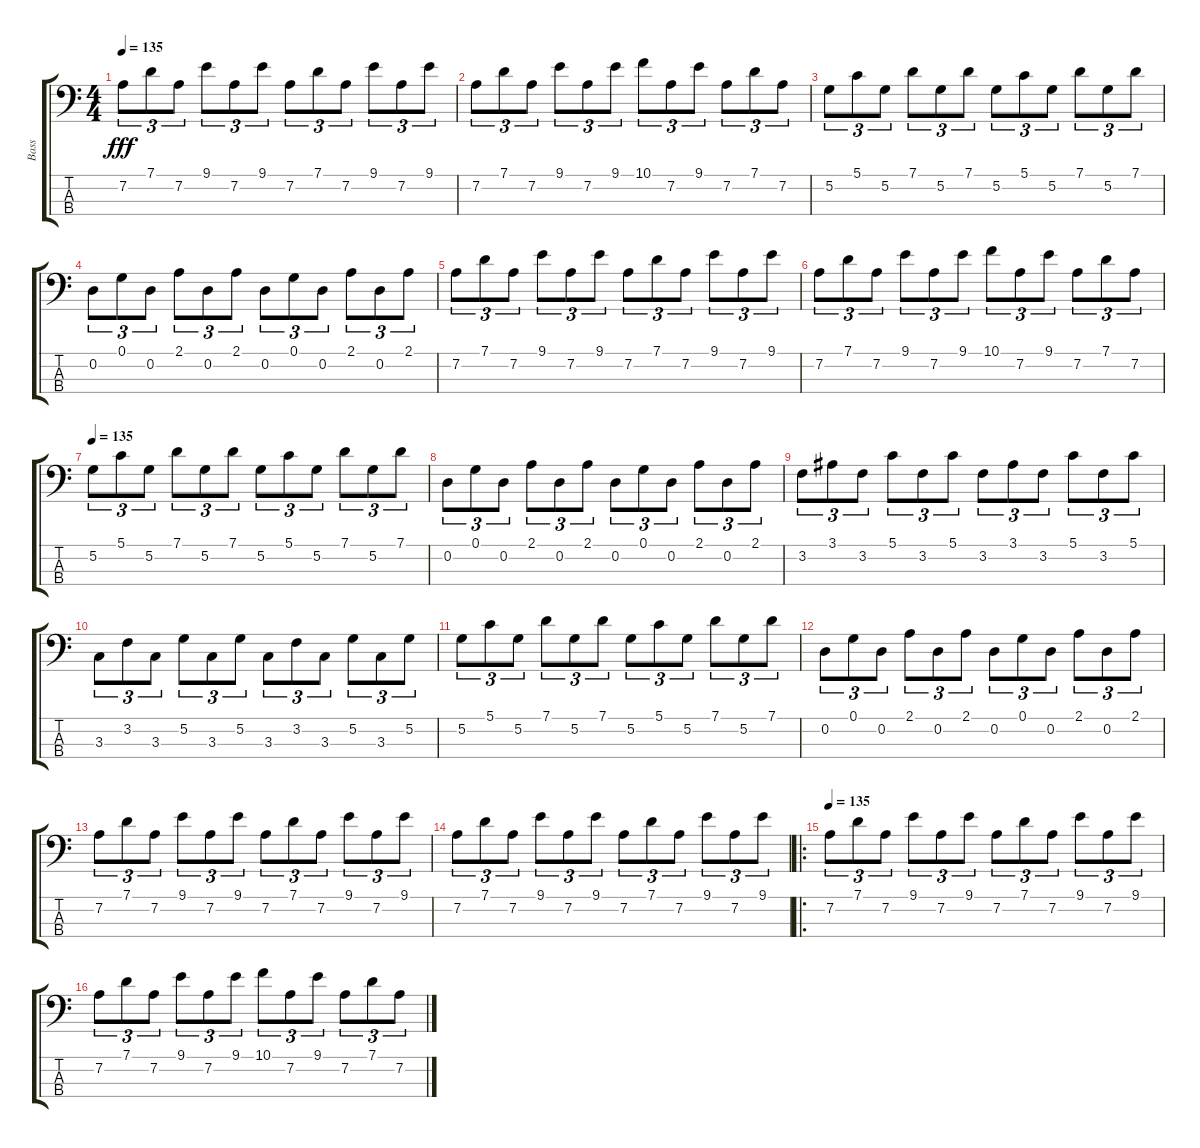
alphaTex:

\track ("Bass" "Bass") {instrument electricbassfinger}
\staff {score tabs}
\tuning (G2 D2 A1 E1) {hide}
\ts (4 4)
\tempo 135
\clef f4
\ks c
7.2.8{tu (3 2) dy fff} 7.1.8{tu (3 2)} 7.2.8{tu (3 2)} 9.1.8{tu (3 2)} 7.2.8{tu (3 2)} 9.1.8{tu (3 2)} 7.2.8{tu (3 2)} 7.1.8{tu (3 2)} 7.2.8{tu (3 2)} 9.1.8{tu (3 2)} 7.2.8{tu (3 2)} 9.1.8{tu (3 2)} |
7.2.8{tu (3 2)} 7.1.8{tu (3 2)} 7.2.8{tu (3 2)} 9.1.8{tu (3 2)} 7.2.8{tu (3 2)} 9.1.8{tu (3 2)} 10.1.8{tu (3 2)} 7.2.8{tu (3 2)} 9.1.8{tu (3 2)} 7.2.8{tu (3 2)} 7.1.8{tu (3 2)} 7.2.8{tu (3 2)} |
5.2.8{tu (3 2)} 5.1.8{tu (3 2)} 5.2.8{tu (3 2)} 7.1.8{tu (3 2)} 5.2.8{tu (3 2)} 7.1.8{tu (3 2)} 5.2.8{tu (3 2)} 5.1.8{tu (3 2)} 5.2.8{tu (3 2)} 7.1.8{tu (3 2)} 5.2.8{tu (3 2)} 7.1.8{tu (3 2)} |
0.2.8{tu (3 2)} 0.1.8{tu (3 2)} 0.2.8{tu (3 2)} 2.1.8{tu (3 2)} 0.2.8{tu (3 2)} 2.1.8{tu (3 2)} 0.2.8{tu (3 2)} 0.1.8{tu (3 2)} 0.2.8{tu (3 2)} 2.1.8{tu (3 2)} 0.2.8{tu (3 2)} 2.1.8{tu (3 2)} |
7.2.8{tu (3 2)} 7.1.8{tu (3 2)} 7.2.8{tu (3 2)} 9.1.8{tu (3 2)} 7.2.8{tu (3 2)} 9.1.8{tu (3 2)} 7.2.8{tu (3 2)} 7.1.8{tu (3 2)} 7.2.8{tu (3 2)} 9.1.8{tu (3 2)} 7.2.8{tu (3 2)} 9.1.8{tu (3 2)} |
7.2.8{tu (3 2)} 7.1.8{tu (3 2)} 7.2.8{tu (3 2)} 9.1.8{tu (3 2)} 7.2.8{tu (3 2)} 9.1.8{tu (3 2)} 10.1.8{tu (3 2)} 7.2.8{tu (3 2)} 9.1.8{tu (3 2)} 7.2.8{tu (3 2)} 7.1.8{tu (3 2)} 7.2.8{tu (3 2)} |
\tempo 135
5.2.8{tu (3 2)} 5.1.8{tu (3 2)} 5.2.8{tu (3 2)} 7.1.8{tu (3 2)} 5.2.8{tu (3 2)} 7.1.8{tu (3 2)} 5.2.8{tu (3 2)} 5.1.8{tu (3 2)} 5.2.8{tu (3 2)} 7.1.8{tu (3 2)} 5.2.8{tu (3 2)} 7.1.8{tu (3 2)} |
0.2.8{tu (3 2)} 0.1.8{tu (3 2)} 0.2.8{tu (3 2)} 2.1.8{tu (3 2)} 0.2.8{tu (3 2)} 2.1.8{tu (3 2)} 0.2.8{tu (3 2)} 0.1.8{tu (3 2)} 0.2.8{tu (3 2)} 2.1.8{tu (3 2)} 0.2.8{tu (3 2)} 2.1.8{tu (3 2)} |
3.2.8{tu (3 2)} 3.1.8{tu (3 2)} 3.2.8{tu (3 2)} 5.1.8{tu (3 2)} 3.2.8{tu (3 2)} 5.1.8{tu (3 2)} 3.2.8{tu (3 2)} 3.1.8{tu (3 2)} 3.2.8{tu (3 2)} 5.1.8{tu (3 2)} 3.2.8{tu (3 2)} 5.1.8{tu (3 2)} |
3.3.8{tu (3 2)} 3.2.8{tu (3 2)} 3.3.8{tu (3 2)} 5.2.8{tu (3 2)} 3.3.8{tu (3 2)} 5.2.8{tu (3 2)} 3.3.8{tu (3 2)} 3.2.8{tu (3 2)} 3.3.8{tu (3 2)} 5.2.8{tu (3 2)} 3.3.8{tu (3 2)} 5.2.8{tu (3 2)} |
5.2.8{tu (3 2)} 5.1.8{tu (3 2)} 5.2.8{tu (3 2)} 7.1.8{tu (3 2)} 5.2.8{tu (3 2)} 7.1.8{tu (3 2)} 5.2.8{tu (3 2)} 5.1.8{tu (3 2)} 5.2.8{tu (3 2)} 7.1.8{tu (3 2)} 5.2.8{tu (3 2)} 7.1.8{tu (3 2)} |
0.2.8{tu (3 2)} 0.1.8{tu (3 2)} 0.2.8{tu (3 2)} 2.1.8{tu (3 2)} 0.2.8{tu (3 2)} 2.1.8{tu (3 2)} 0.2.8{tu (3 2)} 0.1.8{tu (3 2)} 0.2.8{tu (3 2)} 2.1.8{tu (3 2)} 0.2.8{tu (3 2)} 2.1.8{tu (3 2)} |
7.2.8{tu (3 2)} 7.1.8{tu (3 2)} 7.2.8{tu (3 2)} 9.1.8{tu (3 2)} 7.2.8{tu (3 2)} 9.1.8{tu (3 2)} 7.2.8{tu (3 2)} 7.1.8{tu (3 2)} 7.2.8{tu (3 2)} 9.1.8{tu (3 2)} 7.2.8{tu (3 2)} 9.1.8{tu (3 2)} |
7.2.8{tu (3 2)} 7.1.8{tu (3 2)} 7.2.8{tu (3 2)} 9.1.8{tu (3 2)} 7.2.8{tu (3 2)} 9.1.8{tu (3 2)} 7.2.8{tu (3 2)} 7.1.8{tu (3 2)} 7.2.8{tu (3 2)} 9.1.8{tu (3 2)} 7.2.8{tu (3 2)} 9.1.8{tu (3 2)} |
\ro
\tempo 135
7.2.8{tu (3 2)} 7.1.8{tu (3 2)} 7.2.8{tu (3 2)} 9.1.8{tu (3 2)} 7.2.8{tu (3 2)} 9.1.8{tu (3 2)} 7.2.8{tu (3 2)} 7.1.8{tu (3 2)} 7.2.8{tu (3 2)} 9.1.8{tu (3 2)} 7.2.8{tu (3 2)} 9.1.8{tu (3 2)} |
7.2.8{tu (3 2)} 7.1.8{tu (3 2)} 7.2.8{tu (3 2)} 9.1.8{tu (3 2)} 7.2.8{tu (3 2)} 9.1.8{tu (3 2)} 10.1.8{tu (3 2)} 7.2.8{tu (3 2)} 9.1.8{tu (3 2)} 7.2.8{tu (3 2)} 7.1.8{tu (3 2)} 7.2.8{tu (3 2)}
